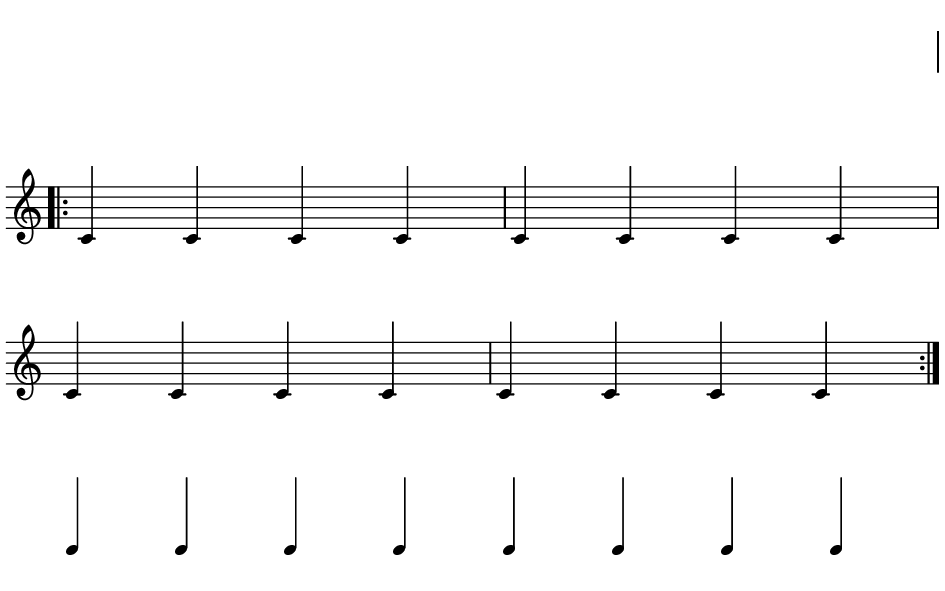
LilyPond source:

\version "2.20.0"

\paper{
  paper-width = 160
  paper-height = 100

  top-margin = 0
  bottom-margin = 0
  left-margin = 1
  right-margin = 1
  
  system-system-spacing =
  #'((basic-distance . 15)  %this controls space between lines default = 12
      (minimum-distance . 8)
      (padding . 1)
      (stretchability . 60)) 

}

\book {

  \header {
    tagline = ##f
  }

  \score {

    <<

      \override Score.BarNumber.break-visibility = ##(#f #f #f)

      \new Staff \with {
        \omit TimeSignature
        % \omit BarLine
        %\omit Clef
        \omit KeySignature
        \override StaffSymbol.thickness = #1
      }

      {
        \time 4/4
        %\override TupletBracket.bracket-visibility = ##t
        \override TupletBracket.bracket-visibility = ##f
        \override TupletNumber.visibility = ##f
        %S\set tupletFullLength = ##t
        \override NoteHead.font-size = #-1
        \override Stem.details.beamed-lengths = #'(7)
        \override Stem.details.lengths = #'(7)
        \override NoteColumn.accent-skip = ##t
        %\stopStaff
        %\once \override TupletNumber #'text = "7:4"
        
        
        \stopStaff
        \override NoteHead.transparent = ##t
        \override NoteHead.no-ledgers = ##t 
        \override Script.transparent = ##t
        \override Stem.transparent = ##t  
        \override TupletBracket.bracket-visibility = ##f
        \override TupletNumber.transparent = ##t
        \override Staff.Clef.transparent =##t
        \override Staff.BarLine.transparent =##t
        c'4c'c'c'c'c'c'c'
        
        
        
        
        
        \startStaff
        \override NoteHead.transparent = ##f
        \override NoteHead.no-ledgers = ##f
        \override Script.transparent = #f
        \override Stem.transparent = ##f
        \override TupletBracket.bracket-visibility = ##t
        \override TupletNumber.transparent = ##f
        \override Staff.Clef.transparent =##f
        \override Staff.BarLine.transparent =##f
 
        \repeat volta 2{
         c'4c'c'c' c'c'c'c' c'c'c'c' c'c'c'c'
        }
        
        
        
        
        
        
        \stopStaff
        \override Staff.Clef.transparent =##t
        c'4c'c'c'c'c'c'c'
        
      }

    >>

    \layout{
      \context {
        \Score
        proportionalNotationDuration = #(ly:make-moment 1/20)
        %proportionalNotationDuration = #(ly:make-moment 1/28)
        %proportionalNotationDuration = #(ly:make-moment 1/8)
        %\override SpacingSpanner.uniform-stretching = ##t
        %  \override SpacingSpanner.strict-note-spacing = ##t
        %  \override SpacingSpanner.strict-grace-spacing = ##t
        \override Beam.breakable = ##t
        \override Glissando.breakable = ##t
        \override TextSpanner.breakable = ##t
        \override NoteHead.no-ledgers = ##t 
      }

      indent = 0
      line-width = 158
      #(layout-set-staff-size 20)
      \hide Stem
      \hide NoteHead
      \hide LedgerLineSpanner
      \hide TupletNumber 
    }

    \midi{}

  }
}

